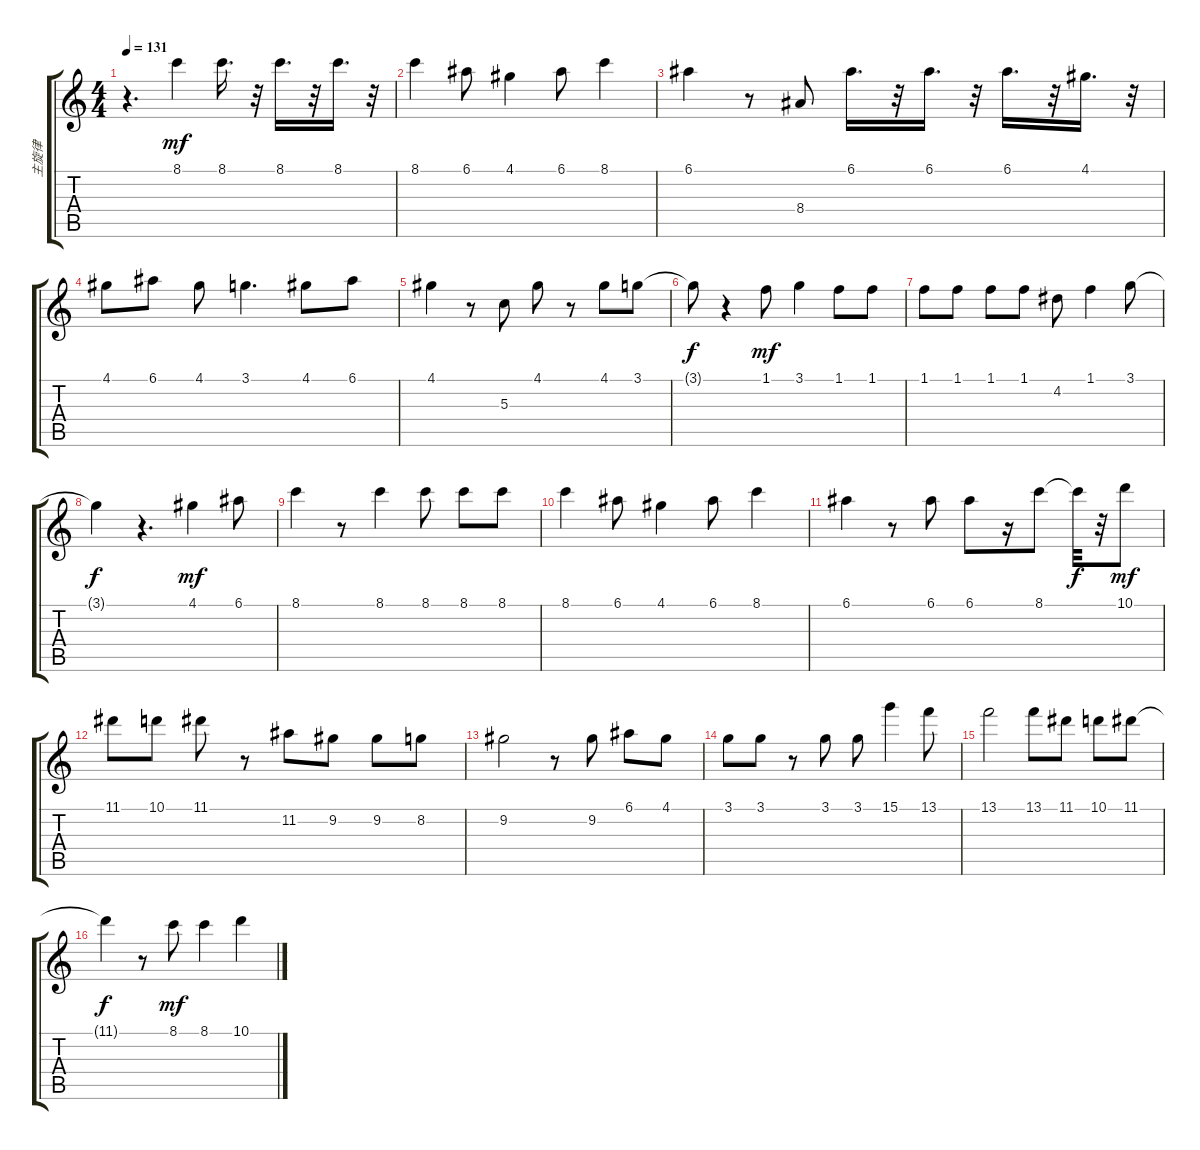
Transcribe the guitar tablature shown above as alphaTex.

\track ("主旋律" "主旋律") {instrument distortionguitar}
\staff {score tabs}
\tuning (E4 B3 G3 D3 A2 E2) {hide}
\ts (4 4)
\tempo 131
\clef g2
\ks c
r.4{d dy f} 8.1.4{dy mf} 8.1.16{d} r.32 8.1.16{d} r.32 8.1.16{d} r.32 |
8.1.4 6.1.8 4.1.4 6.1.8 8.1.4 |
6.1.4 r.8 8.4.8 6.1.16{d} r.32 6.1.16{d} r.32 6.1.16{d} r.32 4.1.16{d} r.32 |
4.1.8 6.1.8 4.1.8 3.1.4{d} 4.1.8 6.1.8 |
4.1.4 r.8 5.3.8 4.1.8 r.8 4.1.8 3.1.8 |
3.1{t}.8{dy f} r.4 1.1.8{dy mf} 3.1.4 1.1.8 1.1.8 |
1.1.8 1.1.8 1.1.8 1.1.8 4.2.8 1.1.4 3.1.8 |
3.1{t}.4{dy f} r.4{d} 4.1.4{dy mf} 6.1.8 |
8.1.4 r.8 8.1.4 8.1.8 8.1.8 8.1.8 |
8.1.4 6.1.8 4.1.4 6.1.8 8.1.4 |
6.1.4 r.8 6.1.8 6.1.8 r.16 8.1.8 8.1{t}.32{dy f} r.32 10.1.8{dy mf} |
11.1.8 10.1.8 11.1.8 r.8 11.2.8 9.2.8 9.2.8 8.2.8 |
9.2.2 r.8 9.2.8 6.1.8 4.1.8 |
3.1.8 3.1.8 r.8 3.1.8 3.1.8 15.1.4 13.1.8 |
13.1.2 13.1.8 11.1.8 10.1.8 11.1.8 |
11.1{t}.4{dy f} r.8 8.1.8{dy mf} 8.1.4 10.1.4
